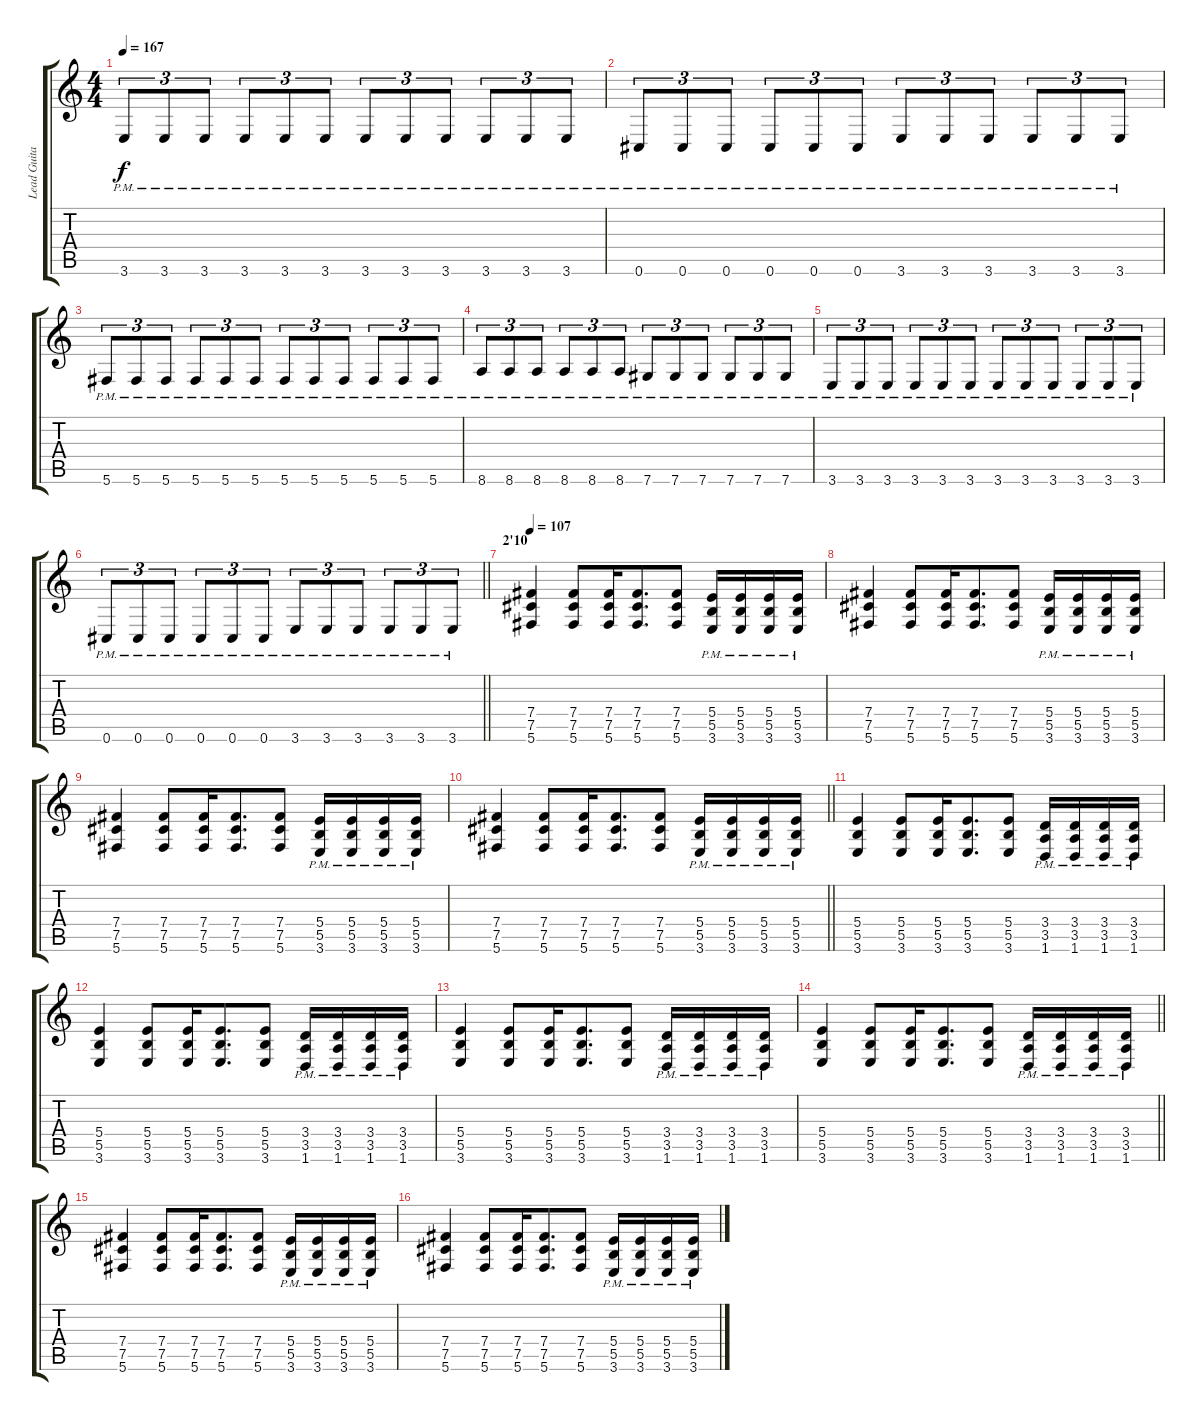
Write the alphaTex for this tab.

\track ("Lead Guitar" "Lead Guita") {instrument overdrivenguitar}
\staff {score tabs}
\tuning (Db4 Ab3 E3 B2 Gb2 Db2) {hide}
\ts (4 4)
\tempo 167
\clef g2
\ks c
3.6{pm}.8{tu (3 2) dy f} 3.6{pm}.8{tu (3 2)} 3.6{pm}.8{tu (3 2)} 3.6{pm}.8{tu (3 2)} 3.6{pm}.8{tu (3 2)} 3.6{pm}.8{tu (3 2)} 3.6{pm}.8{tu (3 2)} 3.6{pm}.8{tu (3 2)} 3.6{pm}.8{tu (3 2)} 3.6{pm}.8{tu (3 2)} 3.6{pm}.8{tu (3 2)} 3.6{pm}.8{tu (3 2)} |
0.6{pm}.8{tu (3 2)} 0.6{pm}.8{tu (3 2)} 0.6{pm}.8{tu (3 2)} 0.6{pm}.8{tu (3 2)} 0.6{pm}.8{tu (3 2)} 0.6{pm}.8{tu (3 2)} 3.6{pm}.8{tu (3 2)} 3.6{pm}.8{tu (3 2)} 3.6{pm}.8{tu (3 2)} 3.6{pm}.8{tu (3 2)} 3.6{pm}.8{tu (3 2)} 3.6{pm}.8{tu (3 2)} |
5.6{pm}.8{tu (3 2)} 5.6{pm}.8{tu (3 2)} 5.6{pm}.8{tu (3 2)} 5.6{pm}.8{tu (3 2)} 5.6{pm}.8{tu (3 2)} 5.6{pm}.8{tu (3 2)} 5.6{pm}.8{tu (3 2)} 5.6{pm}.8{tu (3 2)} 5.6{pm}.8{tu (3 2)} 5.6{pm}.8{tu (3 2)} 5.6{pm}.8{tu (3 2)} 5.6{pm}.8{tu (3 2)} |
8.6{pm}.8{tu (3 2)} 8.6{pm}.8{tu (3 2)} 8.6{pm}.8{tu (3 2)} 8.6{pm}.8{tu (3 2)} 8.6{pm}.8{tu (3 2)} 8.6{pm}.8{tu (3 2)} 7.6{pm}.8{tu (3 2)} 7.6{pm}.8{tu (3 2)} 7.6{pm}.8{tu (3 2)} 7.6{pm}.8{tu (3 2)} 7.6{pm}.8{tu (3 2)} 7.6{pm}.8{tu (3 2)} |
3.6{pm}.8{tu (3 2)} 3.6{pm}.8{tu (3 2)} 3.6{pm}.8{tu (3 2)} 3.6{pm}.8{tu (3 2)} 3.6{pm}.8{tu (3 2)} 3.6{pm}.8{tu (3 2)} 3.6{pm}.8{tu (3 2)} 3.6{pm}.8{tu (3 2)} 3.6{pm}.8{tu (3 2)} 3.6{pm}.8{tu (3 2)} 3.6{pm}.8{tu (3 2)} 3.6{pm}.8{tu (3 2)} |
\barLineRight lightlight
0.6{pm}.8{tu (3 2)} 0.6{pm}.8{tu (3 2)} 0.6{pm}.8{tu (3 2)} 0.6{pm}.8{tu (3 2)} 0.6{pm}.8{tu (3 2)} 0.6{pm}.8{tu (3 2)} 3.6{pm}.8{tu (3 2)} 3.6{pm}.8{tu (3 2)} 3.6{pm}.8{tu (3 2)} 3.6{pm}.8{tu (3 2)} 3.6{pm}.8{tu (3 2)} 3.6{pm}.8{tu (3 2)} |
\section ("" "2'10")
\tempo 107
(7.4 7.5 5.6).4{balance 6} (7.4 7.5 5.6).8 (7.4 7.5 5.6).16 (7.4 7.5 5.6).8{d beam merge} (7.4 7.5 5.6).8 (5.4{pm} 5.5{pm} 3.6{pm}).16 (5.4{pm} 5.5{pm} 3.6{pm}).16 (5.4{pm} 5.5{pm} 3.6{pm}).16 (5.4{pm} 5.5{pm} 3.6{pm}).16 |
(7.4 7.5 5.6).4 (7.4 7.5 5.6).8 (7.4 7.5 5.6).16 (7.4 7.5 5.6).8{d beam merge} (7.4 7.5 5.6).8 (5.4{pm} 5.5{pm} 3.6{pm}).16 (5.4{pm} 5.5{pm} 3.6{pm}).16 (5.4{pm} 5.5{pm} 3.6{pm}).16 (5.4{pm} 5.5{pm} 3.6{pm}).16 |
(7.4 7.5 5.6).4 (7.4 7.5 5.6).8 (7.4 7.5 5.6).16 (7.4 7.5 5.6).8{d beam merge} (7.4 7.5 5.6).8 (5.4{pm} 5.5{pm} 3.6{pm}).16 (5.4{pm} 5.5{pm} 3.6{pm}).16 (5.4{pm} 5.5{pm} 3.6{pm}).16 (5.4{pm} 5.5{pm} 3.6{pm}).16 |
\barLineRight lightlight
(7.4 7.5 5.6).4 (7.4 7.5 5.6).8 (7.4 7.5 5.6).16 (7.4 7.5 5.6).8{d beam merge} (7.4 7.5 5.6).8 (5.4{pm} 5.5{pm} 3.6{pm}).16 (5.4{pm} 5.5{pm} 3.6{pm}).16 (5.4{pm} 5.5{pm} 3.6{pm}).16 (5.4{pm} 5.5{pm} 3.6{pm}).16 |
(5.4 5.5 3.6).4 (5.4 5.5 3.6).8 (5.4 5.5 3.6).16 (5.4 5.5 3.6).8{d beam merge} (5.4 5.5 3.6).8 (3.4{pm} 3.5{pm} 1.6{pm}).16 (3.4{pm} 3.5{pm} 1.6{pm}).16 (3.4{pm} 3.5{pm} 1.6{pm}).16 (3.4{pm} 3.5{pm} 1.6{pm}).16 |
(5.4 5.5 3.6).4 (5.4 5.5 3.6).8 (5.4 5.5 3.6).16 (5.4 5.5 3.6).8{d beam merge} (5.4 5.5 3.6).8 (3.4{pm} 3.5{pm} 1.6{pm}).16 (3.4{pm} 3.5{pm} 1.6{pm}).16 (3.4{pm} 3.5{pm} 1.6{pm}).16 (3.4{pm} 3.5{pm} 1.6{pm}).16 |
(5.4 5.5 3.6).4 (5.4 5.5 3.6).8 (5.4 5.5 3.6).16 (5.4 5.5 3.6).8{d beam merge} (5.4 5.5 3.6).8 (3.4{pm} 3.5{pm} 1.6{pm}).16 (3.4{pm} 3.5{pm} 1.6{pm}).16 (3.4{pm} 3.5{pm} 1.6{pm}).16 (3.4{pm} 3.5{pm} 1.6{pm}).16 |
\barLineRight lightlight
(5.4 5.5 3.6).4 (5.4 5.5 3.6).8 (5.4 5.5 3.6).16 (5.4 5.5 3.6).8{d beam merge} (5.4 5.5 3.6).8 (3.4{pm} 3.5{pm} 1.6{pm}).16 (3.4{pm} 3.5{pm} 1.6{pm}).16 (3.4{pm} 3.5{pm} 1.6{pm}).16 (3.4{pm} 3.5{pm} 1.6{pm}).16 |
(7.4 7.5 5.6).4 (7.4 7.5 5.6).8 (7.4 7.5 5.6).16 (7.4 7.5 5.6).8{d beam merge} (7.4 7.5 5.6).8 (5.4{pm} 5.5{pm} 3.6{pm}).16 (5.4{pm} 5.5{pm} 3.6{pm}).16 (5.4{pm} 5.5{pm} 3.6{pm}).16 (5.4{pm} 5.5{pm} 3.6{pm}).16 |
(7.4 7.5 5.6).4 (7.4 7.5 5.6).8 (7.4 7.5 5.6).16 (7.4 7.5 5.6).8{d beam merge} (7.4 7.5 5.6).8 (5.4{pm} 5.5{pm} 3.6{pm}).16 (5.4{pm} 5.5{pm} 3.6{pm}).16 (5.4{pm} 5.5{pm} 3.6{pm}).16 (5.4{pm} 5.5{pm} 3.6{pm}).16
